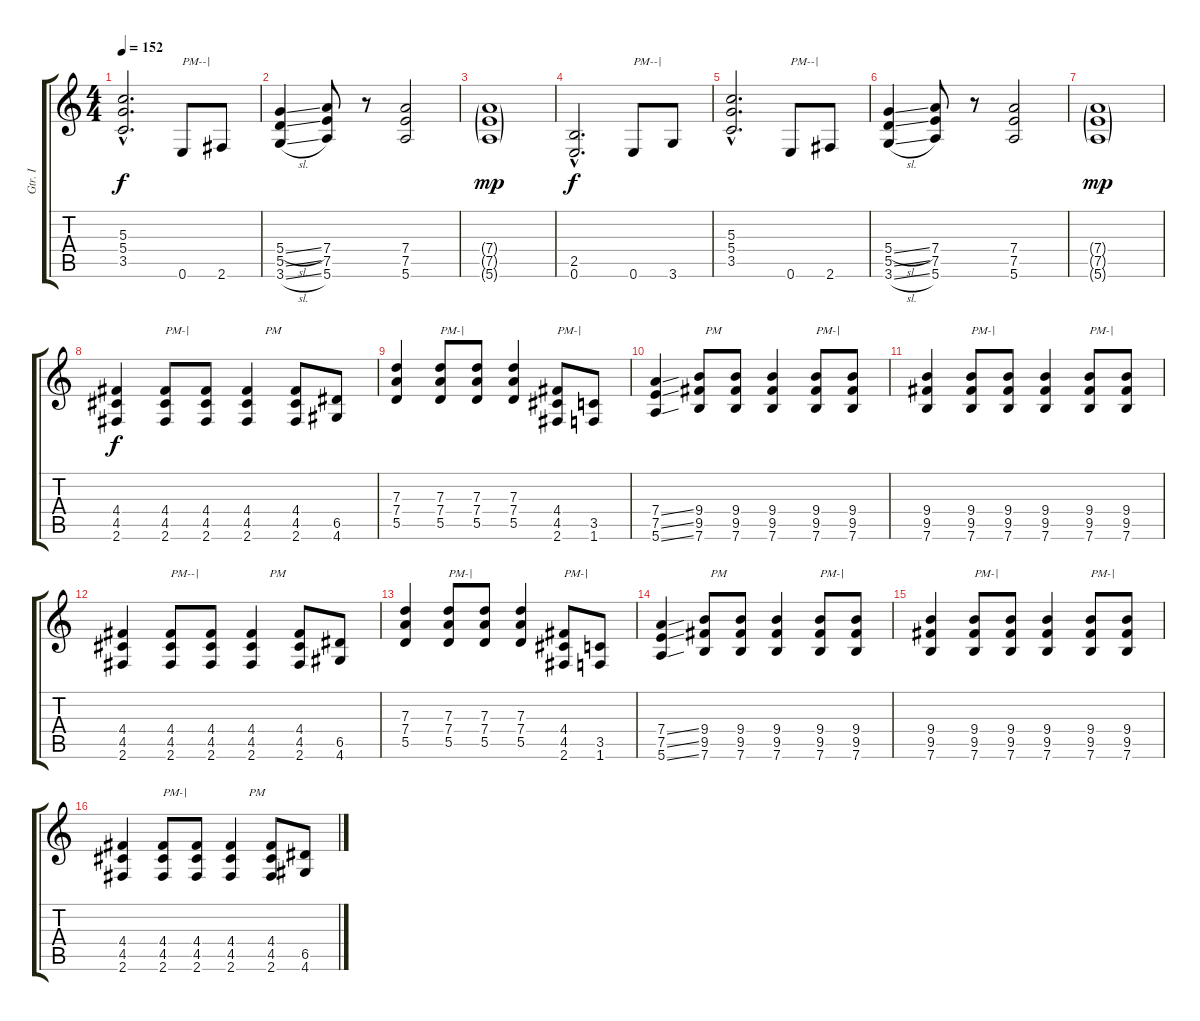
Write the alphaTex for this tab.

\track ("Gtr. I" "Gtr. I") {instrument distortionguitar}
\staff {score tabs}
\tuning (E4 B3 G3 D3 A2 E2) {hide}
\ts (4 4)
\tempo 152
\clef g2
\ks c
(5.3{hac} 5.4{hac} 3.5{hac}).2{d dy f} 0.6.8{txt "PM--|"} 2.6.8 |
(5.4{sl} 5.5{ss} 3.6{sl}).4 (7.4 7.5 5.6).8 r.8 (7.4 7.5 5.6).2 |
(7.4{g} 7.5{g} 5.6{g}).1{dy mp} |
(2.5{hac} 0.6{hac}).2{d dy f} 0.6.8{txt "PM--|"} 3.6.8 |
(5.3{hac} 5.4{hac} 3.5{hac}).2{d} 0.6.8{txt "PM--|"} 2.6.8 |
(5.4{sl} 5.5{ss} 3.6{sl}).4 (7.4 7.5 5.6).8 r.8 (7.4 7.5 5.6).2 |
(7.4{g} 7.5{g} 5.6{g}).1{dy mp} |
(4.4 4.5 2.6).4{dy f} (4.4 4.5 2.6).8{txt "PM-|"} (4.4 4.5 2.6).8 (4.4 4.5 2.6).4{txt "      PM"} (4.4 4.5 2.6).8 (6.5 4.6).8 |
(7.3 7.4 5.5).4 (7.3 7.4 5.5).8{txt "PM-|"} (7.3 7.4 5.5).8 (7.3 7.4 5.5).4 (4.4 4.5 2.6).8{txt "PM-|"} (3.5 1.6).8 |
(7.4{ss} 7.5{ss} 5.6{ss}).4 (9.4 9.5 7.6).8{txt "  PM"} (9.4 9.5 7.6).8 (9.4 9.5 7.6).4 (9.4 9.5 7.6).8{txt "PM-|"} (9.4 9.5 7.6).8 |
(9.4 9.5 7.6).4 (9.4 9.5 7.6).8{txt "PM-|"} (9.4 9.5 7.6).8 (9.4 9.5 7.6).4 (9.4 9.5 7.6).8{txt "PM-|"} (9.4 9.5 7.6).8 |
(4.4 4.5 2.6).4 (4.4 4.5 2.6).8{txt "PM--|"} (4.4 4.5 2.6).8 (4.4 4.5 2.6).4{txt "      PM"} (4.4 4.5 2.6).8 (6.5 4.6).8 |
(7.3 7.4 5.5).4 (7.3 7.4 5.5).8{txt "PM-|"} (7.3 7.4 5.5).8 (7.3 7.4 5.5).4 (4.4 4.5 2.6).8{txt "PM-|"} (3.5 1.6).8 |
(7.4{ss} 7.5{ss} 5.6{ss}).4 (9.4 9.5 7.6).8{txt "  PM"} (9.4 9.5 7.6).8 (9.4 9.5 7.6).4 (9.4 9.5 7.6).8{txt "PM-|"} (9.4 9.5 7.6).8 |
(9.4 9.5 7.6).4 (9.4 9.5 7.6).8{txt "PM-|"} (9.4 9.5 7.6).8 (9.4 9.5 7.6).4 (9.4 9.5 7.6).8{txt "PM-|"} (9.4 9.5 7.6).8 |
(4.4 4.5 2.6).4 (4.4 4.5 2.6).8{txt "PM-|"} (4.4 4.5 2.6).8 (4.4 4.5 2.6).4{txt "      PM"} (4.4 4.5 2.6).8 (6.5 4.6).8
